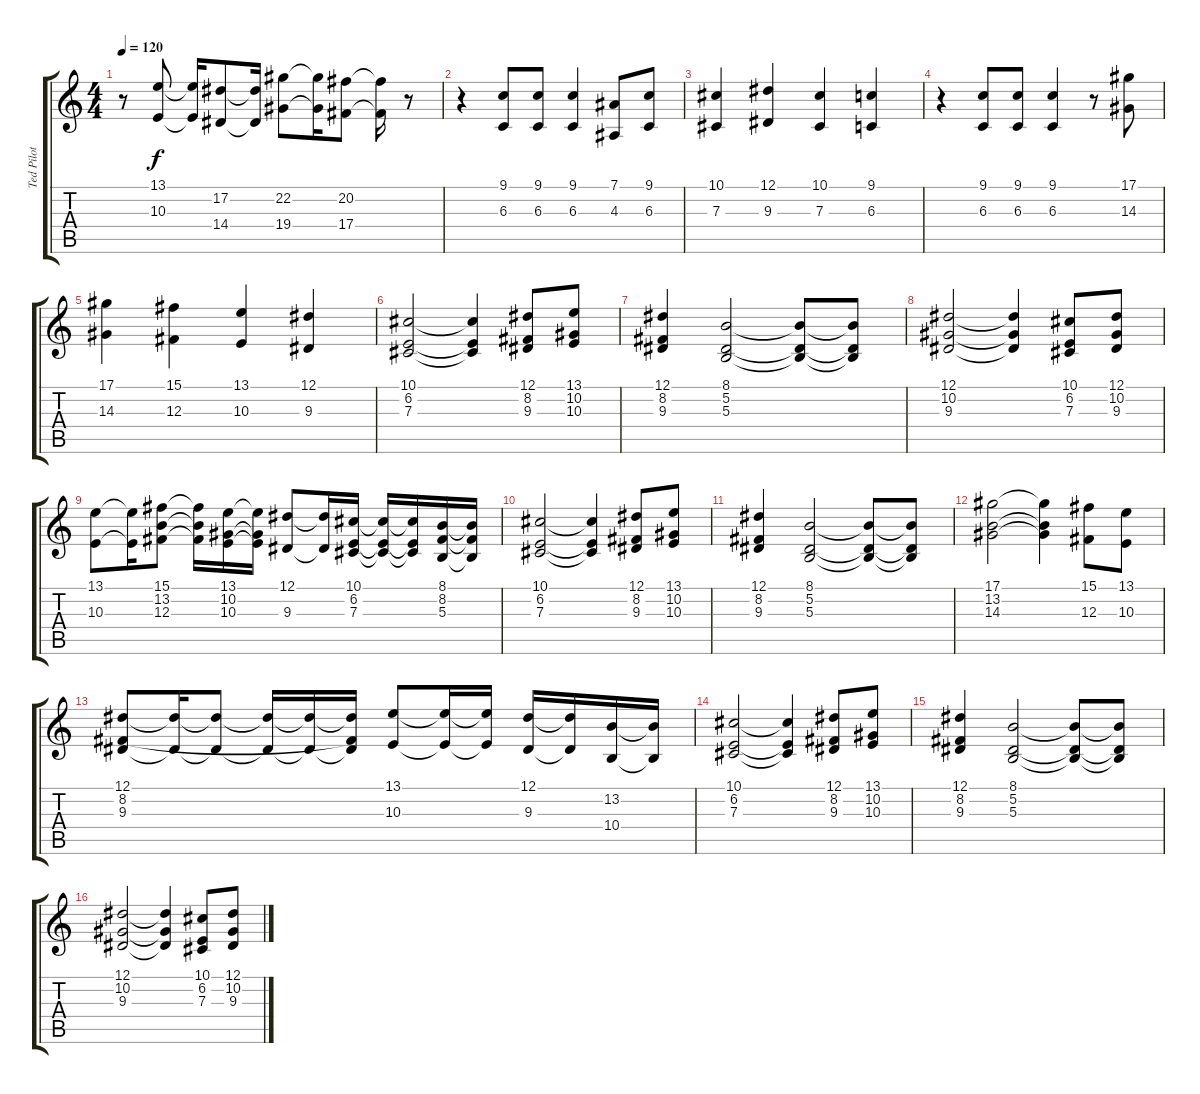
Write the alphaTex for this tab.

\track ("Ted Pilot" "Ted Pilot") {instrument sopranosax}
\staff {score tabs}
\tuning (Eb4 Bb3 Gb3 Db3 Ab2 Eb2) {hide}
\ts (4 4)
\tempo 120
\clef g2
\ks c
r.8{dy f} (13.1 10.3).8 (13.1{t} 10.3{t}).16 (17.2 14.4).8 (17.2{t} 14.4{t}).16 (22.2 19.4).8 (22.2{t} 19.4{t}).16 (20.2 17.4).8 (20.2{t} 17.4{t}).16 r.8 |
r.4 (9.1 6.3).8 (9.1 6.3).8 (9.1 6.3).4 (7.1 4.3).8 (9.1 6.3).8 |
(10.1 7.3).4 (12.1 9.3).4 (10.1 7.3).4 (9.1 6.3).4 |
r.4 (9.1 6.3).8 (9.1 6.3).8 (9.1 6.3).4 r.8 (17.1 14.3).8 |
(17.1 14.3).4 (15.1 12.3).4 (13.1 10.3).4 (12.1 9.3).4 |
(10.1 6.2 7.3).2 (10.1{t} 6.2{t} 7.3{t}).4 (12.1 8.2 9.3).8 (13.1 10.2 10.3).8 |
(12.1 8.2 9.3).4 (8.1 5.2 5.3).2 (8.1{t} 5.2{t} 5.3{t}).8 (8.1{t} 5.2{t} 5.3{t}).8 |
(12.1 10.2 9.3).2 (12.1{t} 10.2{t} 9.3{t}).4 (10.1 6.2 7.3).8 (12.1 10.2 9.3).8 |
(13.1 10.3).8 (13.1{t} 10.3{t}).16 (15.1 13.2 12.3).8 (15.1{t} 13.2{t} 12.3{t}).16 (13.1 10.2 10.3).16 (13.1{t} 10.2{t} 10.3{t}).16 (12.1 9.3).8 (12.1{t} 9.3{t}).16 (10.1 6.2 7.3).16 (10.1{t} 6.2{t} 7.3{t}).16 (10.1{t} 6.2{t} 7.3{t}).16 (8.1 8.2 5.3).16 (8.1{t} 8.2{t} 5.3{t}).16 |
(10.1 6.2 7.3).2 (10.1{t} 6.2{t} 7.3{t}).4 (12.1 8.2 9.3).8 (13.1 10.2 10.3).8 |
(12.1 8.2 9.3).4 (8.1 5.2 5.3).2 (8.1{t} 5.2{t} 5.3{t}).8 (8.1{t} 5.2{t} 5.3{t}).8 |
(17.1 13.2 14.3).2 (17.1{t} 13.2{t} 14.3{t}).4 (15.1 12.3).8 (13.1 10.3).8 |
(12.1 8.2 9.3).8 (12.1{t} 9.3{t}).16 (12.1{t} 9.3{t}).8 (12.1{t} 9.3{t}).16 (12.1{t} 9.3{t}).16 (12.1{t} 8.2{t} 9.3{t}).16 (13.1 10.3).8 (13.1{t} 10.3{t}).16 (13.1{t} 10.3{t}).16 (12.1 9.3).16 (12.1{t} 9.3{t}).16 (13.2 10.4).16 (13.2{t} 10.4{t}).16 |
(10.1 6.2 7.3).2 (10.1{t} 6.2{t} 7.3{t}).4 (12.1 8.2 9.3).8 (13.1 10.2 10.3).8 |
(12.1 8.2 9.3).4 (8.1 5.2 5.3).2 (8.1{t} 5.2{t} 5.3{t}).8 (8.1{t} 5.2{t} 5.3{t}).8 |
(12.1 10.2 9.3).2 (12.1{t} 10.2{t} 9.3{t}).4 (10.1 6.2 7.3).8 (12.1 10.2 9.3).8
